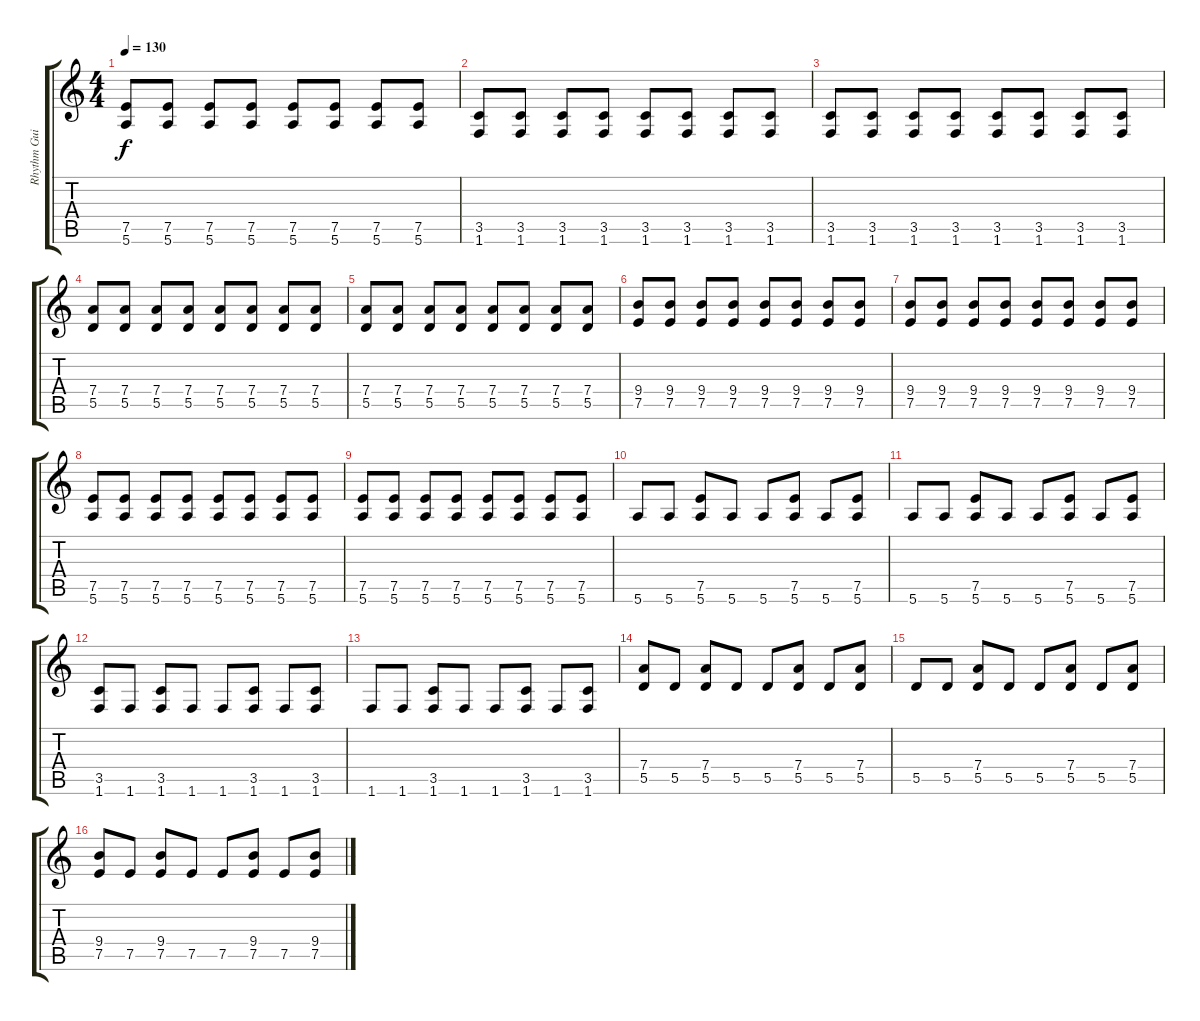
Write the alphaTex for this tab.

\track ("Rhythm Guitar" "Rhythm Gui") {instrument overdrivenguitar}
\staff {score tabs}
\tuning (E4 B3 G3 D3 A2 E2) {hide}
\ts (4 4)
\tempo 130
\clef g2
\ks c
(7.5 5.6).8{dy f} (7.5 5.6).8 (7.5 5.6).8 (7.5 5.6).8 (7.5 5.6).8 (7.5 5.6).8 (7.5 5.6).8 (7.5 5.6).8 |
(3.5 1.6).8 (3.5 1.6).8 (3.5 1.6).8 (3.5 1.6).8 (3.5 1.6).8 (3.5 1.6).8 (3.5 1.6).8 (3.5 1.6).8 |
(3.5 1.6).8 (3.5 1.6).8 (3.5 1.6).8 (3.5 1.6).8 (3.5 1.6).8 (3.5 1.6).8 (3.5 1.6).8 (3.5 1.6).8 |
(7.4 5.5).8 (7.4 5.5).8 (7.4 5.5).8 (7.4 5.5).8 (7.4 5.5).8 (7.4 5.5).8 (7.4 5.5).8 (7.4 5.5).8 |
(7.4 5.5).8 (7.4 5.5).8 (7.4 5.5).8 (7.4 5.5).8 (7.4 5.5).8 (7.4 5.5).8 (7.4 5.5).8 (7.4 5.5).8 |
(9.4 7.5).8 (9.4 7.5).8 (9.4 7.5).8 (9.4 7.5).8 (9.4 7.5).8 (9.4 7.5).8 (9.4 7.5).8 (9.4 7.5).8 |
(9.4 7.5).8 (9.4 7.5).8 (9.4 7.5).8 (9.4 7.5).8 (9.4 7.5).8 (9.4 7.5).8 (9.4 7.5).8 (9.4 7.5).8 |
(7.5 5.6).8 (7.5 5.6).8 (7.5 5.6).8 (7.5 5.6).8 (7.5 5.6).8 (7.5 5.6).8 (7.5 5.6).8 (7.5 5.6).8 |
(7.5 5.6).8 (7.5 5.6).8 (7.5 5.6).8 (7.5 5.6).8 (7.5 5.6).8 (7.5 5.6).8 (7.5 5.6).8 (7.5 5.6).8 |
5.6.8 5.6.8 (7.5 5.6).8 5.6.8 5.6.8 (7.5 5.6).8 5.6.8 (7.5 5.6).8 |
5.6.8 5.6.8 (7.5 5.6).8 5.6.8 5.6.8 (7.5 5.6).8 5.6.8 (7.5 5.6).8 |
(3.5 1.6).8 1.6.8 (3.5 1.6).8 1.6.8 1.6.8 (3.5 1.6).8 1.6.8 (3.5 1.6).8 |
1.6.8 1.6.8 (3.5 1.6).8 1.6.8 1.6.8 (3.5 1.6).8 1.6.8 (3.5 1.6).8 |
(7.4 5.5).8 5.5.8 (7.4 5.5).8 5.5.8 5.5.8 (7.4 5.5).8 5.5.8 (7.4 5.5).8 |
5.5.8 5.5.8 (7.4 5.5).8 5.5.8 5.5.8 (7.4 5.5).8 5.5.8 (7.4 5.5).8 |
(9.4 7.5).8 7.5.8 (9.4 7.5).8 7.5.8 7.5.8 (9.4 7.5).8 7.5.8 (9.4 7.5).8
